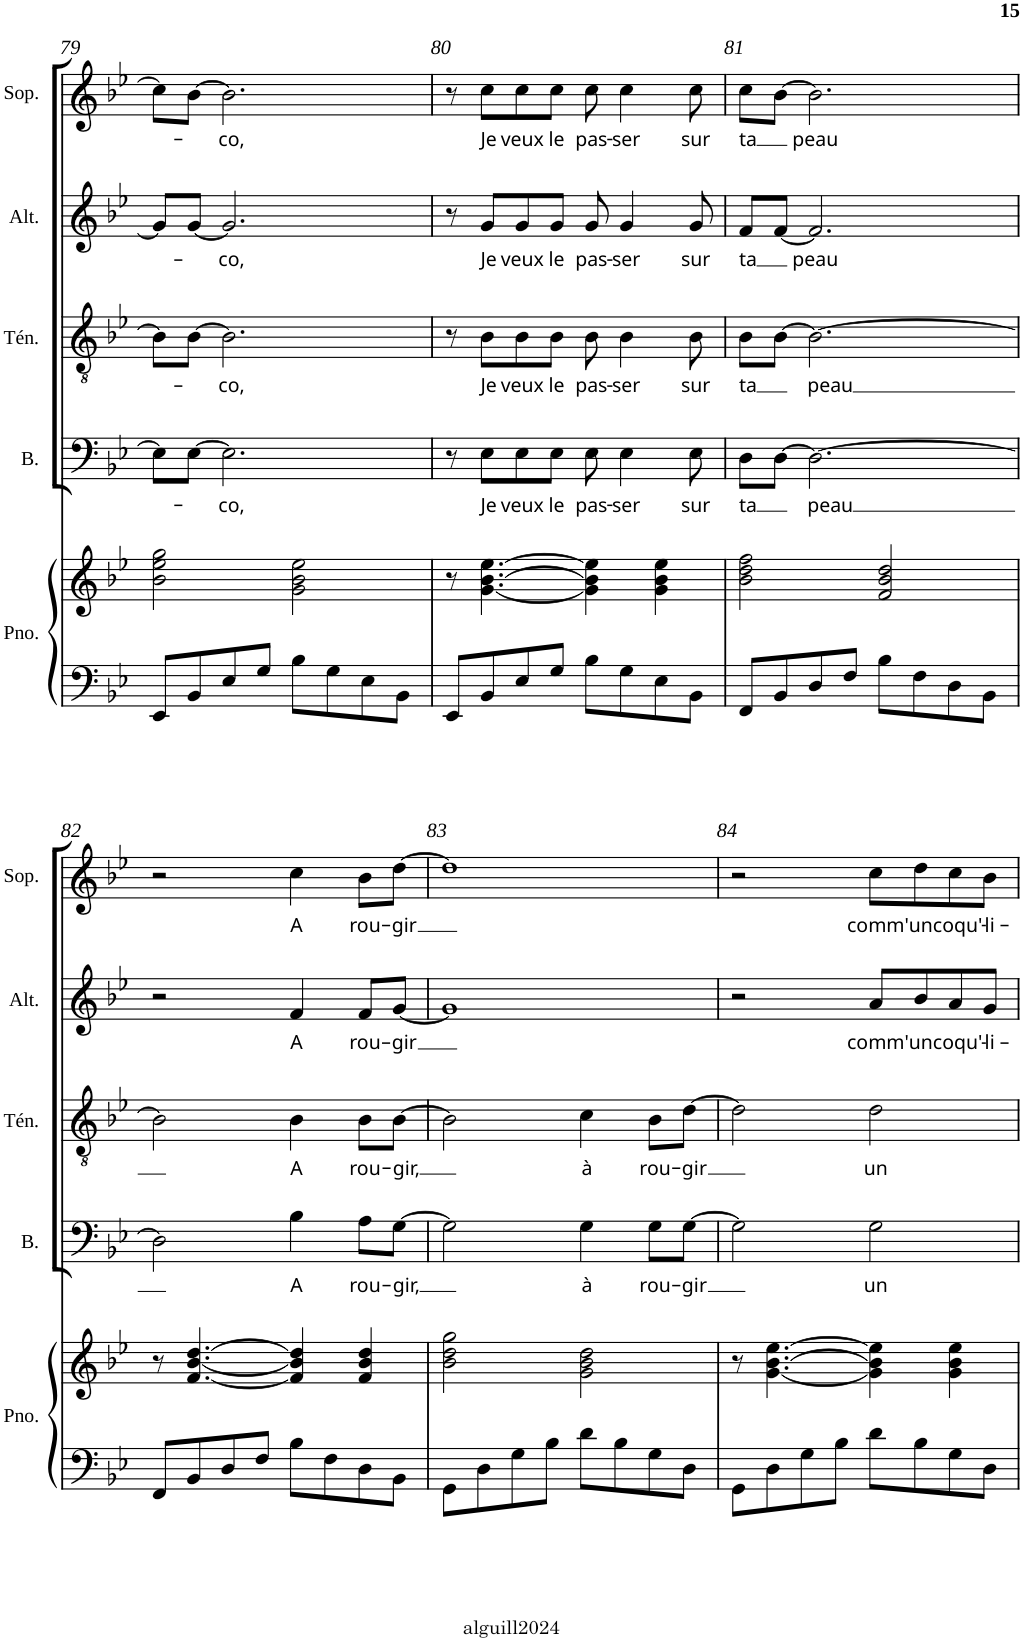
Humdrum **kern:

**kern	**kern	**kern	**text	**kern	**text	**kern	**text	**kern	**text
*part5	*part5	*part4	*part4	*part3	*part3	*part2	*part2	*part1	*part1
*staff6	*staff5	*staff4	*staff4	*staff3	*staff3	*staff2	*staff2	*staff1	*staff1
*I"Piano	*	*I"Basse	*	*I"Ténor	*	*I"Alto	*	*I"Soprano	*
*I'Pno.	*	*I'B.	*	*I'Tén.	*	*I'Alt.	*	*I'Sop.	*
!!LO:PB:g=z
*clefF4	*clefG2	*clefF4	*	*clefGv2	*	*clefG2	*	*clefG2	*
*k[b-e-]	*k[b-e-]	*k[b-e-]	*	*k[b-e-]	*	*k[b-e-]	*	*k[b-e-]	*
*g:	*g:	*g:	*	*g:	*	*g:	*	*g:	*
*M4/4	*M4/4	*M4/4	*	*M4/4	*	*M4/4	*	*M4/4	*
*met(c)	*met(c)	*met(c)	*	*met(c)	*	*met(c)	*	*met(c)	*
=79	=79	=79	=79	=79	=79	=79	=79	=79	=79
8EE-/L	2b-\ 2ee-\ 2gg\	8E-\L]	.	8B-\L]	.	8g/L]	.	8cc\L]	.
8BB-/	.	[8E-\J	.	[8B-\J	.	[8g/J	.	[8b-\J	.
!	!	!	!LO:LY:b	!	!LO:LY:b	!	!LO:LY:b	!	!LO:LY:b
8E-/	.	2.E-\]	-co,	2.B-\]	-co,	2.g/]	-co,	2.b-\]	-co,
8G/J	.	.	.	.	.	.	.	.	.
8B-\L	2g\ 2b-\ 2ee-\	.	.	.	.	.	.	.	.
8G\	.	.	.	.	.	.	.	.	.
8E-\	.	.	.	.	.	.	.	.	.
8BB-\J	.	.	.	.	.	.	.	.	.
=80	=80	=80	=80	=80	=80	=80	=80	=80	=80
8EE-/L	8r	8r	.	8r	.	8r	.	8r	.
!	!	!	!LO:LY:b	!	!LO:LY:b	!	!LO:LY:b	!	!LO:LY:b
8BB-/	[4.g\ [4.b-\ [4.ee-\	8E-\L	Je	8B-\L	Je	8g/L	Je	8cc\L	Je
!	!	!	!LO:LY:b	!	!LO:LY:b	!	!LO:LY:b	!	!LO:LY:b
8E-/	.	8E-\	veux	8B-\	veux	8g/	veux	8cc\	veux
!	!	!	!LO:LY:b	!	!LO:LY:b	!	!LO:LY:b	!	!LO:LY:b
8G/J	.	8E-\J	le	8B-\J	le	8g/J	le	8cc\J	le
!	!	!	!LO:LY:b	!	!LO:LY:b	!	!LO:LY:b	!	!LO:LY:b
8B-\L	4g\] 4b-\] 4ee-\]	8E-\	pas-	8B-\	pas-	8g/	pas-	8cc\	pas-
!	!	!	!LO:LY:b	!	!LO:LY:b	!	!LO:LY:b	!	!LO:LY:b
8G\	.	4E-\	-ser	4B-\	-ser	4g/	-ser	4cc\	-ser
8E-\	4g\ 4b-\ 4ee-\	.	.	.	.	.	.	.	.
!	!	!	!LO:LY:b	!	!LO:LY:b	!	!LO:LY:b	!	!LO:LY:b
8BB-\J	.	8E-\	sur	8B-\	sur	8g/	sur	8cc\	sur
=81	=81	=81	=81	=81	=81	=81	=81	=81	=81
!	!	!	!LO:LY:b	!	!LO:LY:b	!	!LO:LY:b	!	!LO:LY:b
8FF/L	2b-\ 2dd\ 2ff\	8D\L	ta	8B-\L	ta	8f/L	ta	8cc\L	ta
8BB-/	.	[8D\J	.	[8B-\J	.	[8f/J	.	[8b-\J	.
!	!	!	!LO:LY:b	!	!LO:LY:b	!	!LO:LY:b	!	!LO:LY:b
8D/	.	2.D\_	peau	2.B-\_	peau	2.f/]	peau	2.b-\]	peau
8F/J	.	.	.	.	.	.	.	.	.
8B-\L	2f/ 2b-/ 2dd/	.	.	.	.	.	.	.	.
8F\	.	.	.	.	.	.	.	.	.
8D\	.	.	.	.	.	.	.	.	.
8BB-\J	.	.	.	.	.	.	.	.	.
!!LO:LB:g=z
=82	=82	=82	=82	=82	=82	=82	=82	=82	=82
8FF/L	8r	2D\]	.	2B-\]	.	2r	.	2r	.
8BB-/	[4.f/ [4.b-/ [4.dd/	.	.	.	.	.	.	.	.
8D/	.	.	.	.	.	.	.	.	.
8F/J	.	.	.	.	.	.	.	.	.
!	!	!	!LO:LY:b	!	!LO:LY:b	!	!LO:LY:b	!	!LO:LY:b
8B-\L	4f/] 4b-/] 4dd/]	4B-\	A	4B-\	A	4f/	A	4cc\	A
8F\	.	.	.	.	.	.	.	.	.
!	!	!	!LO:LY:b	!	!LO:LY:b	!	!LO:LY:b	!	!LO:LY:b
8D\	4f/ 4b-/ 4dd/	8A\L	rou-	8B-\L	rou-	8f/L	rou-	8b-\L	rou-
!	!	!	!LO:LY:b	!	!LO:LY:b	!	!LO:LY:b	!	!LO:LY:b
8BB-\J	.	[8G\J	-gir,	[8B-\J	-gir,	[8g/J	-gir	[8dd\J	-gir
=83	=83	=83	=83	=83	=83	=83	=83	=83	=83
8GG\L	2b-\ 2dd\ 2gg\	2G\]	.	2B-\]	.	1g]	.	1dd]	.
8D\	.	.	.	.	.	.	.	.	.
8G\	.	.	.	.	.	.	.	.	.
8B-\J	.	.	.	.	.	.	.	.	.
!	!	!	!LO:LY:b	!	!LO:LY:b	!	!	!	!
8d\L	2g\ 2b-\ 2dd\	4G\	à	4c\	à	.	.	.	.
8B-\	.	.	.	.	.	.	.	.	.
!	!	!	!LO:LY:b	!	!LO:LY:b	!	!	!	!
8G\	.	8G\L	rou-	8B-\L	rou-	.	.	.	.
!	!	!	!LO:LY:b	!	!LO:LY:b	!	!	!	!
8D\J	.	[8G\J	-gir	[8d\J	-gir	.	.	.	.
=84	=84	=84	=84	=84	=84	=84	=84	=84	=84
8GG\L	8r	2G\]	.	2d\]	.	2r	.	2r	.
8D\	[4.g\ [4.b-\ [4.ee-\	.	.	.	.	.	.	.	.
8G\	.	.	.	.	.	.	.	.	.
8B-\J	.	.	.	.	.	.	.	.	.
!	!	!	!LO:LY:b	!	!LO:LY:b	!	!LO:LY:b	!	!LO:LY:b
8d\L	4g\] 4b-\] 4ee-\]	2G\	un	2d\	un	8a/L	comm'	8cc\L	comm'
!	!	!	!	!	!	!	!LO:LY:b	!	!LO:LY:b
8B-\	.	.	.	.	.	8b-/	un	8dd\	un
!	!	!	!	!	!	!	!LO:LY:b	!	!LO:LY:b
8G\	4g\ 4b-\ 4ee-\	.	.	.	.	8a/	coqu'-	8cc\	coqu'-
!	!	!	!	!	!	!	!LO:LY:b	!	!LO:LY:b
8D\J	.	.	.	.	.	8g/J	-li-	8b-\J	-li-
=	=	=	=	=	=	=	=	=	=
*-	*-	*-	*-	*-	*-	*-	*-	*-	*-
